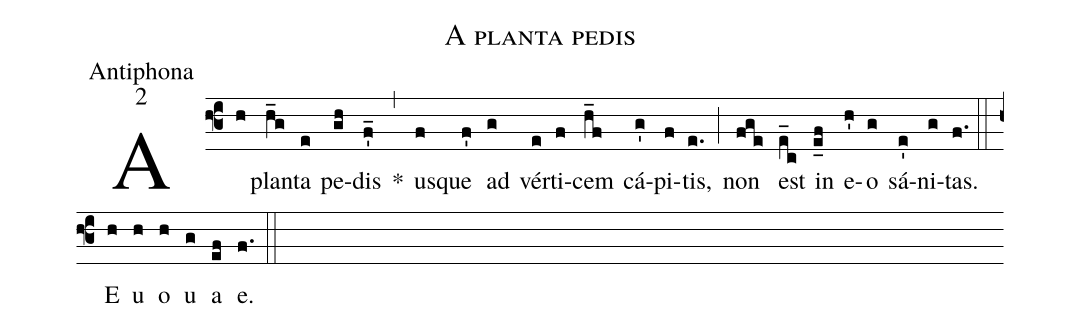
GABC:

name:A planta pedis;
office-part:Antiphona;
mode:2;
%%
(f3) A(h) plan(h_g)ta(e) pe(gh)dis(f'_) *(,) u(f)sque(f') ad(g) vér(e)ti(f)cem(h_f) cá(g')pi(f)tis,(e.) (;) non(fge) est(e_c) in(e_f) e(h')o(g) sá(e')ni(g)tas.(f.) (::) E(h) u(h) o(h) u(g) a(ef) e.(f.) (::)
